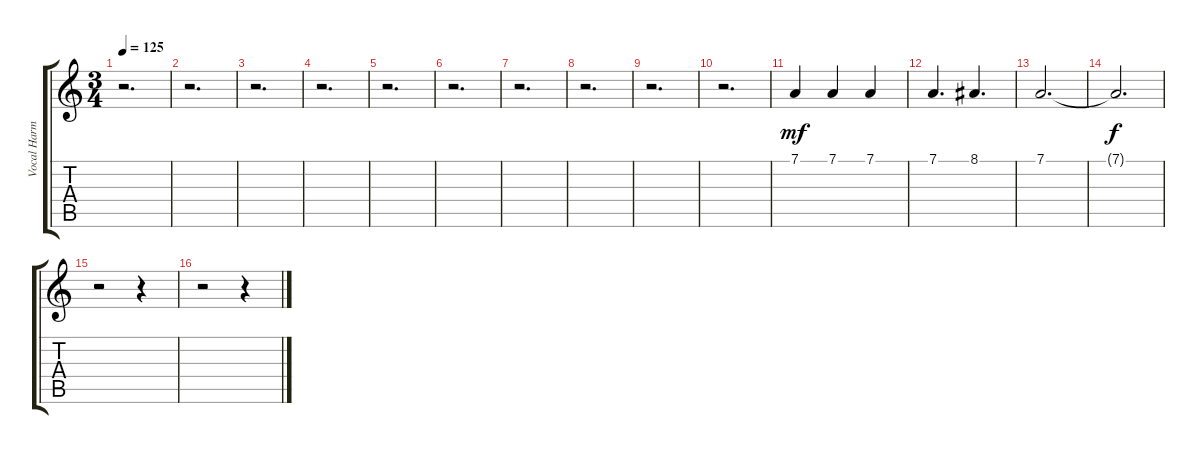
\track ("Vocal Harmonies" "Vocal Harm") {instrument clarinet}
\staff {score tabs}
\tuning (D4 A3 F3 C3 G2 D2) {hide}
\ts (3 4)
\tempo 125
\clef g2
\ks c
r.2{d dy f} |
r.2{d} |
r.2{d} |
r.2{d} |
r.2{d} |
r.2{d} |
r.2{d} |
r.2{d} |
r.2{d} |
r.2{d} |
7.1.4{dy mf} 7.1.4 7.1.4 |
7.1.4{d} 8.1.4{d} |
7.1.2{d} |
7.1{t}.2{d dy f} |
r.2 r.4 |
r.2 r.4
